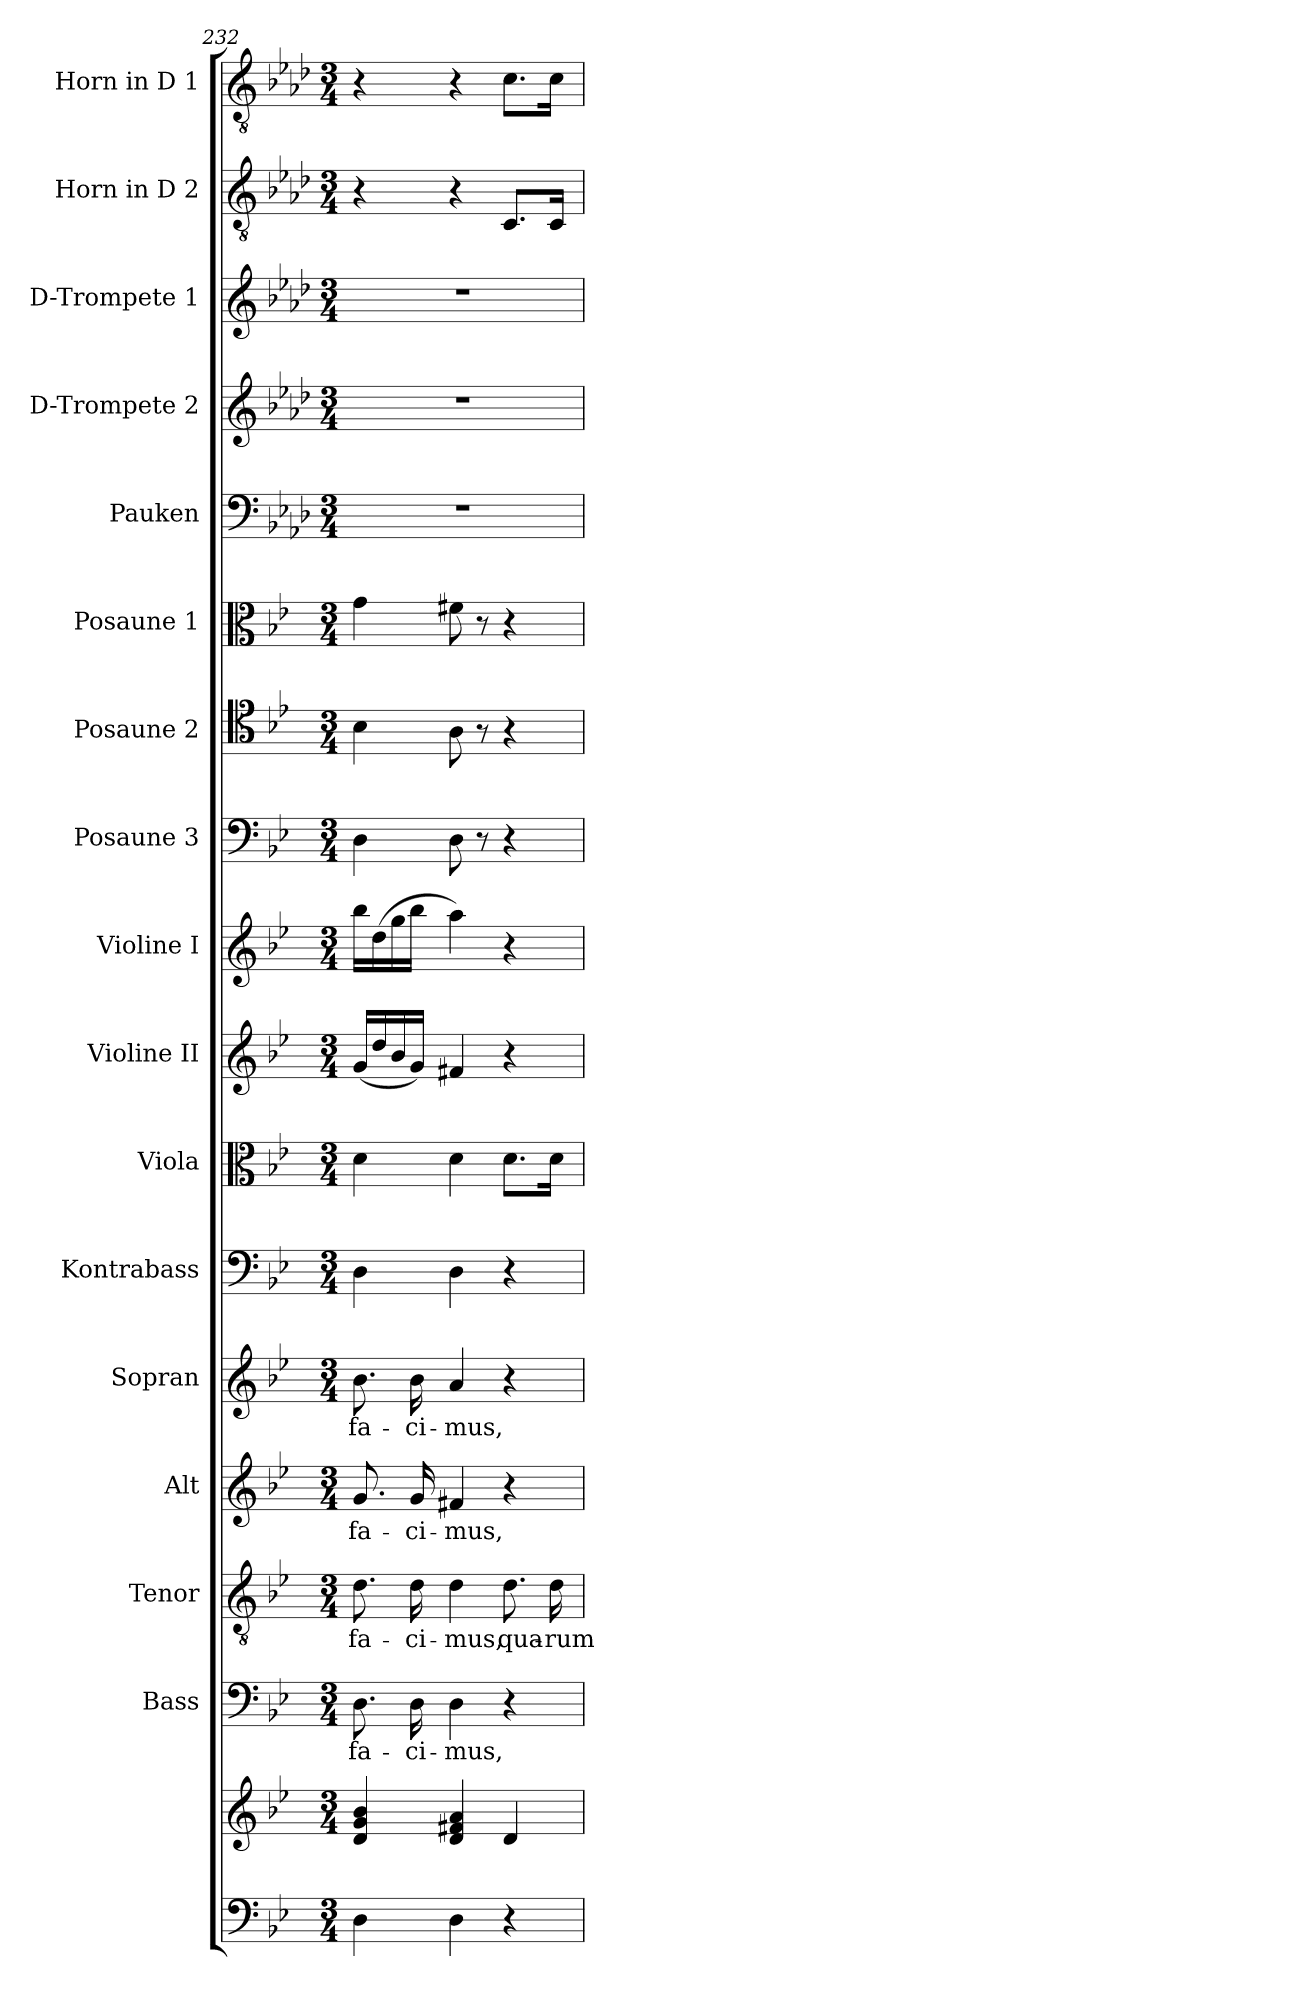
**kern	**kern	**kern	**text	**kern	**text	**kern	**text	**kern	**text	**kern	**kern	**kern	**kern	**kern	**kern	**kern	**kern	**kern	**kern	**kern	**kern
*part17	*part17	*part16	*part16	*part15	*part15	*part14	*part14	*part13	*part13	*part12	*part11	*part10	*part9	*part8	*part7	*part6	*part5	*part4	*part3	*part2	*part1
*staff18	*staff17	*staff16	*staff16	*staff15	*staff15	*staff14	*staff14	*staff13	*staff13	*staff12	*staff11	*staff10	*staff9	*staff8	*staff7	*staff6	*staff5	*staff4	*staff3	*staff2	*staff1
*	*	*I"Bass	*	*I"Tenor	*	*I"Alt	*	*I"Sopran	*	*I"Kontrabass	*I"Viola	*I"Violine II	*I"Violine I	*I"Posaune 3	*I"Posaune 2	*I"Posaune 1	*I"Pauken	*I"D-Trompete 2	*I"D-Trompete 1	*I"Horn in D 2	*I"Horn in D 1
*	*	*I'B.	*	*I'T.	*	*I'A.	*	*I'S.	*	*I'Kb.	*I'Vla.	*I'Vl. II	*I'Vl. I	*I'Pos. 3	*I'Pos. 2	*I'Pos. 1	*I'Pk.	*I'D Trp. 2	*I'D Trp. 1	*I'Hrn. 2	*I'Hrn. 1
*clefF4	*clefG2	*clefF4	*	*clefGv2	*	*clefG2	*	*clefG2	*	*clefF4	*clefC3	*clefG2	*clefG2	*clefF4	*clefC4	*clefC3	*clefF4	*clefG2	*clefG2	*clefGv2	*clefGv2
*	*	*	*	*	*	*	*	*	*	*ITrd7c12	*	*	*	*	*	*	*ITrd-1c-2	*ITrd-1c-2	*ITrd-1c-2	*ITrd-1c-2	*ITrd-1c-2
*k[b-e-]	*k[b-e-]	*k[b-e-]	*	*k[b-e-]	*	*k[b-e-]	*	*k[b-e-]	*	*k[b-e-]	*k[b-e-]	*k[b-e-]	*k[b-e-]	*k[b-e-]	*k[b-e-]	*k[b-e-]	*k[b-e-]	*k[b-e-]	*k[b-e-]	*k[b-e-]	*k[b-e-]
*B-:	*B-:	*B-:	*	*B-:	*	*B-:	*	*B-:	*	*B-:	*B-:	*B-:	*B-:	*B-:	*B-:	*B-:	*B-:	*B-:	*B-:	*B-:	*B-:
*M3/4	*M3/4	*M3/4	*	*M3/4	*	*M3/4	*	*M3/4	*	*M3/4	*M3/4	*M3/4	*M3/4	*M3/4	*M3/4	*M3/4	*M3/4	*M3/4	*M3/4	*M3/4	*M3/4
=232	=232	=232	=232	=232	=232	=232	=232	=232	=232	=232	=232	=232	=232	=232	=232	=232	=232	=232	=232	=232	=232
!	!	!	!LO:LY:b	!	!LO:LY:b	!	!LO:LY:b	!	!LO:LY:b	!	!	!	!	!	!	!	!	!	!	!	!
4D\	4d/ 4g/ 4b-/	8.D\	fa-	8.d\	fa-	8.g/	fa-	8.b-\	fa-	4DD\	4d\	(<16g/LL	16bb-\LL	4D\	4B-\	4g\	2.r	2.r	2.r	4r	4r
.	.	.	.	.	.	.	.	.	.	.	.	16dd/	(>16dd\	.	.	.	.	.	.	.	.
.	.	.	.	.	.	.	.	.	.	.	.	16b-/	16gg\	.	.	.	.	.	.	.	.
!	!	!	!LO:LY:b	!	!LO:LY:b	!	!LO:LY:b	!	!LO:LY:b	!	!	!	!	!	!	!	!	!	!	!	!
.	.	16D\	-ci-	16d\	-ci-	16g/	-ci-	16b-\	-ci-	.	.	16g/JJ)	16bb-\JJ	.	.	.	.	.	.	.	.
!	!	!	!LO:LY:b	!	!LO:LY:b	!	!LO:LY:b	!	!LO:LY:b	!	!	!	!	!	!	!	!	!	!	!	!
4D\	4d/ 4f#X/ 4a/	4D\	-mus,	4d\	-mus,	4f#X/	-mus,	4a/	-mus,	4DD\	4d\	4f#X/	4aa\)	8D\	8A\	8f#X\	.	.	.	4r	4r
.	.	.	.	.	.	.	.	.	.	.	.	.	.	8r	8r	8r	.	.	.	.	.
!	!	!	!	!	!LO:LY:b	!	!	!	!	!	!	!	!	!	!	!	!	!	!	!	!
4r	4d/	4r	.	8.d\	qua-	4r	.	4r	.	4r	8.d\L	4r	4r	4r	4r	4r	.	.	.	8.D/L	8.d\L
!	!	!	!	!	!LO:LY:b	!	!	!	!	!	!	!	!	!	!	!	!	!	!	!	!
.	.	.	.	16d\	-rum	.	.	.	.	.	16d\Jk	.	.	.	.	.	.	.	.	16D/Jk	16d\Jk
=	=	=	=	=	=	=	=	=	=	=	=	=	=	=	=	=	=	=	=	=	=
*-	*-	*-	*-	*-	*-	*-	*-	*-	*-	*-	*-	*-	*-	*-	*-	*-	*-	*-	*-	*-	*-
